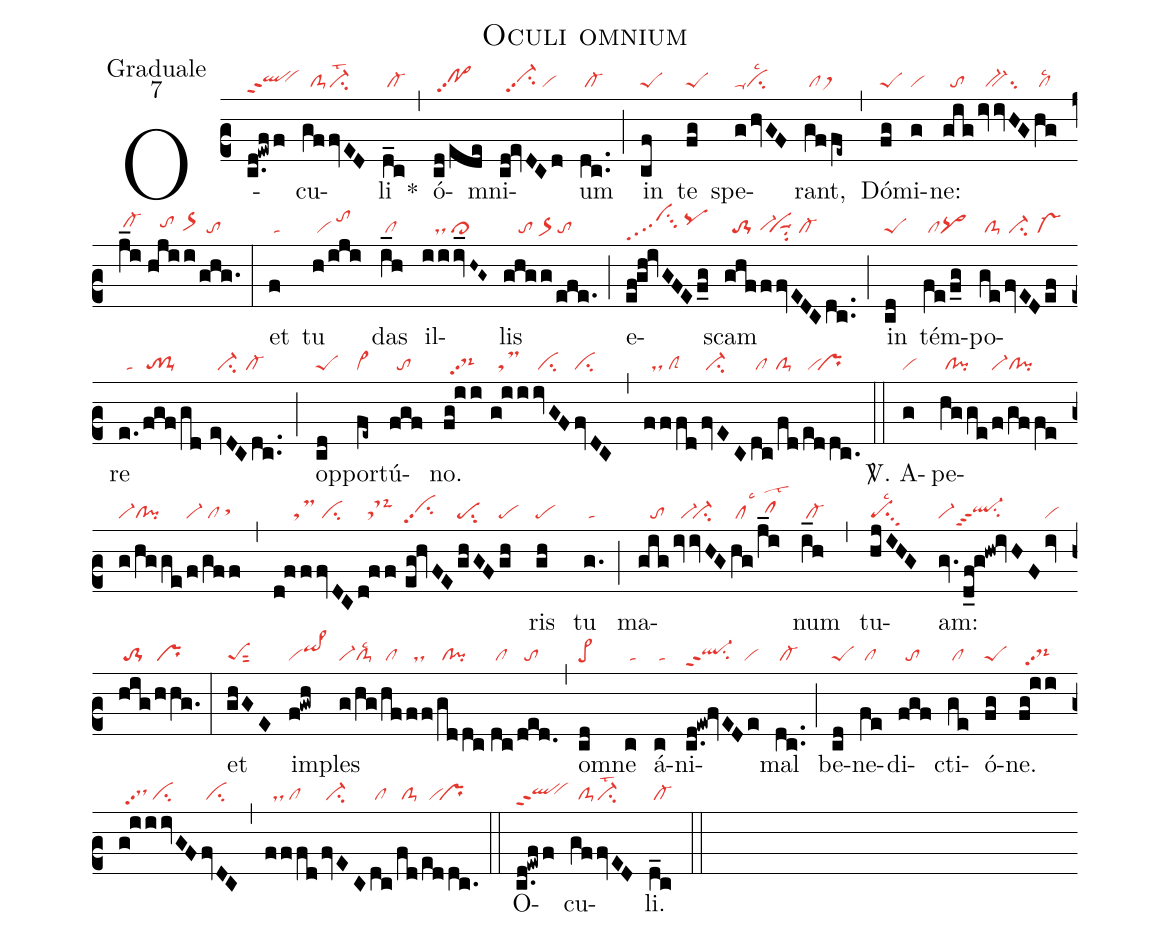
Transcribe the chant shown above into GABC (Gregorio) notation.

name:Oculi omnium;
office-part:Graduale;
mode:7;
nabc-lines:1;
%%
(c2) O(c.d!ewff|qlhhppt2``vihh)cu(gffvED|//clS-ci-lst2)li(d_c|/cl-) *(,) ó(cd/ede|/po>hhpp2)mni(cd!evDCd|//vi-hhpp2su2/vi)um(dc..|/cl-) (;)
in(cf|peS) te(fg|peS) spe(g/hvGF|ta-cilsc2)rant,(gffe~|/cl/st>hh) (,)
Dó(fg|peS)mi(g|vi)ne:(gig|//to|/ivvHG|//bv-su2|/hg|/cllsc2|/j_i|/cl-hh|//hjii|///tohh//or>hg|/ghg.|//to) (:)

et(f|/ta) tu(h/iji|/vi/tohj) das(i_h|/cl) il(iiiv_H~G~|///ds/cl>)lis(ghgg/efe.|////to/or>he/to) (;)
e(ef!gh!ivGFE/f_g|vihjpp4su3/pqhi)scam(ghfffvEDC/dc..|//to-1//vi-hg``visuu1su2/cl-) (;)
in(cd|peS) tém(fe/f_g|/clpq>)po(ge/fvED/ef|/clS-/ci-//vs-)re(e./fgf/gd|//ta///to!cl-1|//evDC/dc..|//ci-//cl-) (;)
op(cd|peS)por(fe~|cl~)tú(fgf|//to)no.(fg!ii|//ds-hhpp2|//g!ii|//tsM|ivGF|/ci|/fvDC|ci) (,)
(fffd|//ds/clS|/fvEC|/ci-|/dc/fd|/cl//clS-|/eddc.|/vi`pr) (::)

<sp>V/</sp>. A(g|vi)pe(hgge|/cl!pi|/f/gffe|vi-cl!pi|/g/hgge|vi-cl!pi|/f/gff|vi-/cl/sthh)(,)
(d!fffvDC|/////tsM/ci|/d!ff|//tsM-he|//eg!hvFE|vihhpp2su2|/ghGF|pesu2|/gh|pe)ris(gh|pe) tu(g.|/ta) (;)
ma(gig|///to|/ivvHG|//vi-`ci-|/hg|/cllsc3|/j_i|//clhhlst2)num(i_h|/cl-) (,)
tu(hjIHG|pesu3lsc2)am:(gv.d_f!g!hw!ivHF|vi-ql-hhppt3su2|/iv|vi|//hig/hhg.|/to-1///pr) (:)
et(ghGE|peSsut2) im(f!gwh|viqi>hi)ples(g/hg|vi-clS-lsc2|/hfff|/cl////ds|/gddc|/cl!pi|//dc|/cl|/ded.|//to) (,)
o(cd|pe>)mne(c|/ta) á(c|/ta)ni(c.d!ew!fvEDe|ql-hhppt2su2vi)mal(dc..|/cl-) (;)
be(cd|peS)ne(fe|/cl)di(fgf|//to)cti(ge|/cl)ó(fg|peS)ne.(fg!ii|//ds-hhpp2|//g!iiivGF|//dshhpp2/ci|/fvDC|/ci) (,)
(fffd|//ds/cl|/fvEC|/ci-|/dc|/cl|/fd|/clS-|/eddc.|//vi`pr) (::)

O(c.d!ewff|qlhhppt2``vihh)cu(gffvED|//clS-ci-lst2)li.(d_c|/cl-) (::)
